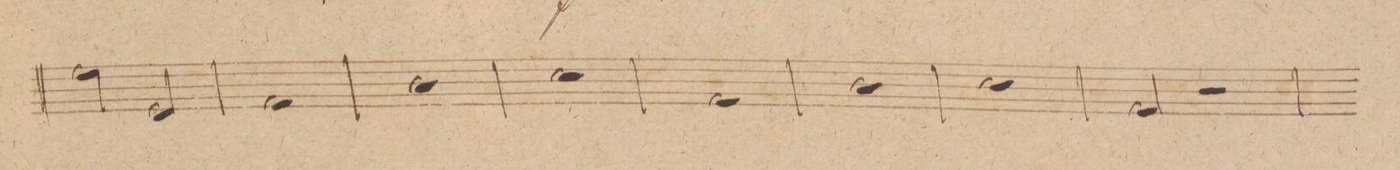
**kern	**dynam
*I"Trombone Baſso.	*
*clefF4	*
*k[]	*
*met(c|)	*
*M2/2	*
2G\	.
2GG/	.
=12	=12
1AA	.
=13	=13
1D	.
=14	=14
1E	.
=15	=15
1AA	.
=16	=16
1D	.
=17	=17
1E	.
=18	=18
2AA/	.
2r	.
=19	=19
*-	*-
